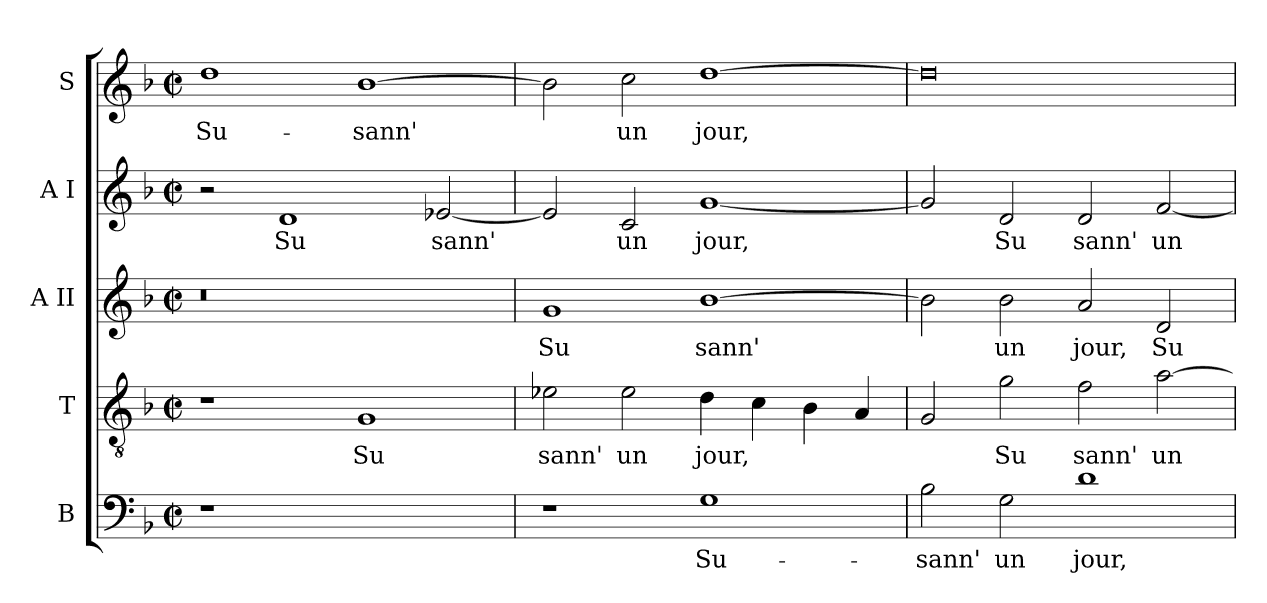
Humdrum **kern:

**kern	**text	**kern	**text	**kern	**text	**kern	**text	**kern	**text
*part5	*part5	*part4	*part4	*part3	*part3	*part2	*part2	*part1	*part1
*staff5	*staff5	*staff4	*staff4	*staff3	*staff3	*staff2	*staff2	*staff1	*staff1
*I"B	*	*I"T	*	*I"A II	*	*I"A I	*	*I"S	*
!!LO:PB:g=z
*stria5	*	*stria5	*	*stria5	*	*stria5	*	*stria5	*
*clefF4	*	*clefGv2	*	*clefG2	*	*clefG2	*	*clefG2	*
*k[b-]	*	*k[b-]	*	*k[b-]	*	*k[b-]	*	*k[b-]	*
*F:	*	*F:	*	*F:	*	*F:	*	*F:	*
*M2/2	*	*M2/2	*	*M2/2	*	*M2/2	*	*M2/2	*
*met(c|)	*	*met(c|)	*	*met(c|)	*	*met(c|)	*	*met(c|)	*
=1	=1	=1	=1	=1	=1	=1	=1	=1	=1
!	!	!	!	!	!	!	!	!	!LO:LY:b:cj
1r	.	1r	.	0r	.	2r	.	1dd	Su-
!	!	!	!	!	!	!	!LO:LY:b:cj	!	!
.	.	.	.	.	.	1d	Su	.	.
!	!	!	!LO:LY:b:cj	!	!	!	!	!	!LO:LY:b:cj
1ryy	.	1G	Su	.	.	.	.	[>1b-	-sann'
!	!	!	!	!	!	!	!LO:LY:b:cj	!	!
.	.	.	.	.	.	[<2e-X/	sann'	.	.
=2	=2	=2	=2	=2	=2	=2	=2	=2	=2
!	!	!	!LO:LY:b:cj	!	!LO:LY:b:cj	!	!LO:LY:b:cj	!	!LO:LY:b:cj
1r	.	2e-X\	sann'	1g	Su	2e-/]	.	2b-\]	.
!	!	!	!LO:LY:b:cj	!	!	!	!LO:LY:b:cj	!	!LO:LY:b:cj
.	.	2e-\	un	.	.	2c/	un	2cc\	un
!	!LO:LY:b:cj	!	!LO:LY:b:cj	!	!LO:LY:b:cj	!	!LO:LY:b:cj	!	!LO:LY:b:cj
1G	Su-	4d\	jour,	[>1b-	sann'	[<1g	jour,	[>1dd	jour,
!	!	!	!LO:LY:b:cj	!	!	!	!	!	!
.	.	4c\	.	.	.	.	.	.	.
!	!	!	!LO:LY:b:cj	!	!	!	!	!	!
.	.	4B-\	.	.	.	.	.	.	.
!	!	!	!LO:LY:b:cj	!	!	!	!	!	!
.	.	4A/	.	.	.	.	.	.	.
=3	=3	=3	=3	=3	=3	=3	=3	=3	=3
!	!LO:LY:b:cj	!	!LO:LY:b:cj	!	!LO:LY:b:cj	!	!LO:LY:b:cj	!	!LO:LY:b:cj
2B-\	-sann'	2G/	.	2b-\]	.	2g/]	.	0dd]	.
!	!LO:LY:b:cj	!	!LO:LY:b:cj	!	!LO:LY:b:cj	!	!LO:LY:b:cj	!	!
2G\	un	2g\	Su	2b-\	un	2d/	Su	.	.
!	!LO:LY:b:cj	!	!LO:LY:b:cj	!	!LO:LY:b:cj	!	!LO:LY:b:cj	!	!
1d	jour,	2f\	sann'	2a/	jour,	2d/	sann'	.	.
!	!	!	!LO:LY:b:cj	!	!LO:LY:b:cj	!	!LO:LY:b:cj	!	!
.	.	[>2a\	un	2d/	Su	[<2f/	un	.	.
=	=	=	=	=	=	=	=	=	=
*-	*-	*-	*-	*-	*-	*-	*-	*-	*-
